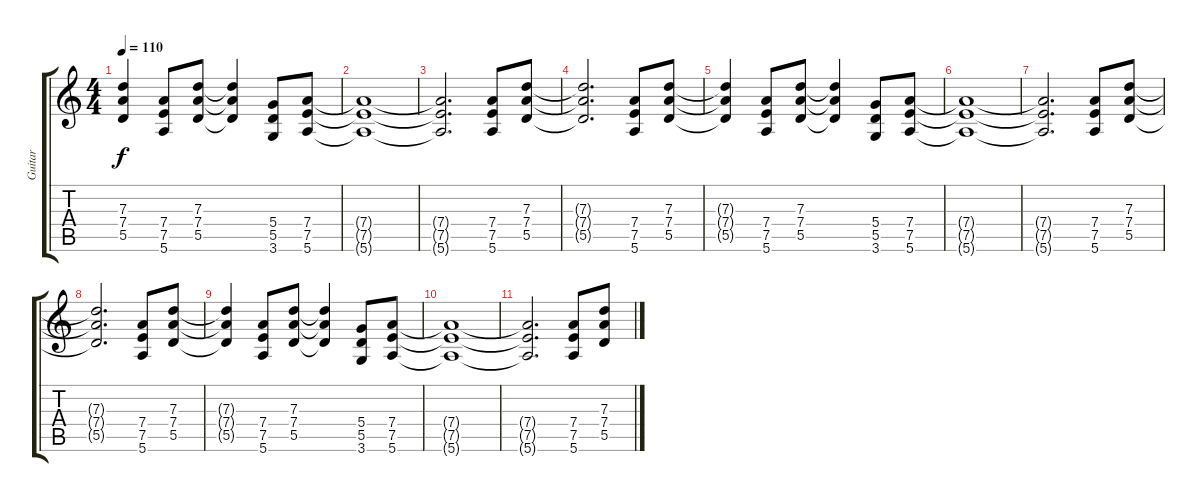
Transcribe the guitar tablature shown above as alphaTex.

\track ("Guitar" "Guitar") {instrument distortionguitar}
\staff {score tabs}
\tuning (E4 B3 G3 D3 A2 E2) {hide}
\ts (4 4)
\tempo 110
\clef g2
\ks c
(7.3{t} 7.4{t} 5.5{t}).4{dy f} (7.4 7.5 5.6).8 (7.3 7.4 5.5).8 (7.3{t} 7.4{t} 5.5{t}).4 (5.4 5.5 3.6).8 (7.4 7.5 5.6).8 |
(7.4{t} 7.5{t} 5.6{t}).1 |
(7.4{t} 7.5{t} 5.6{t}).2{d} (7.4 7.5 5.6).8{volume 12} (7.3 7.4 5.5).8 |
(7.3{t} 7.4{t} 5.5{t}).2{d} (7.4 7.5 5.6).8{volume 11} (7.3 7.4 5.5).8 |
(7.3{t} 7.4{t} 5.5{t}).4 (7.4 7.5 5.6).8{volume 10} (7.3 7.4 5.5).8 (7.3{t} 7.4{t} 5.5{t}).4 (5.4 5.5 3.6).8{volume 9} (7.4 7.5 5.6).8 |
(7.4{t} 7.5{t} 5.6{t}).1 |
(7.4{t} 7.5{t} 5.6{t}).2{d} (7.4 7.5 5.6).8{volume 8} (7.3 7.4 5.5).8 |
(7.3{t} 7.4{t} 5.5{t}).2{d} (7.4 7.5 5.6).8{volume 7} (7.3 7.4 5.5).8 |
(7.3{t} 7.4{t} 5.5{t}).4 (7.4 7.5 5.6).8{volume 6} (7.3 7.4 5.5).8 (7.3{t} 7.4{t} 5.5{t}).4 (5.4 5.5 3.6).8{volume 5} (7.4 7.5 5.6).8 |
(7.4{t} 7.5{t} 5.6{t}).1{volume 4} |
(7.4{t} 7.5{t} 5.6{t}).2{d volume 2} (7.4 7.5 5.6).8{volume 1} (7.3 7.4 5.5).8{volume 0}
